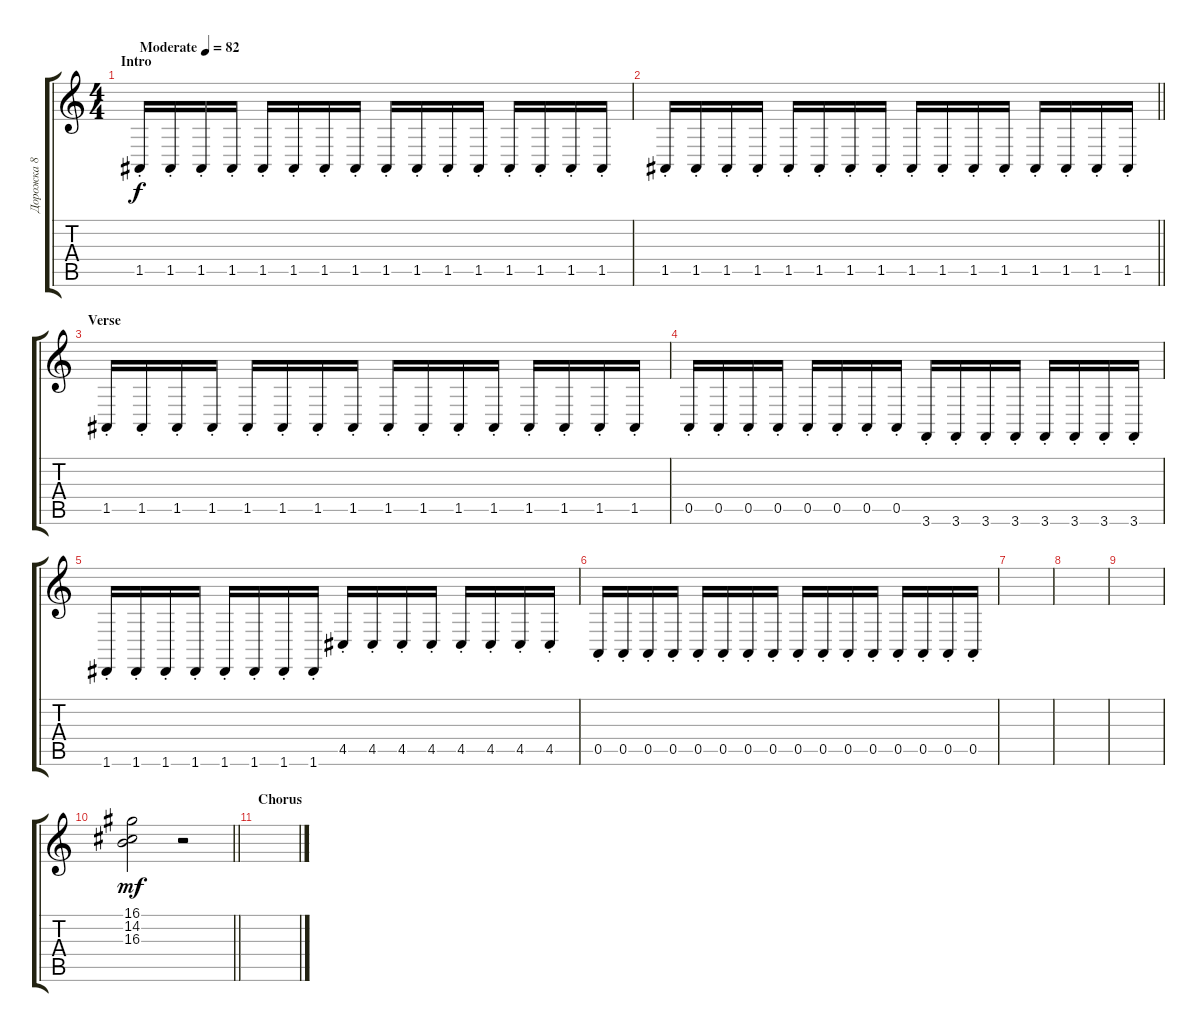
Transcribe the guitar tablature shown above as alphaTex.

\track ("Дорожка 8" "Дорожка 8") {instrument tremolostrings}
\staff {score tabs}
\tuning (E4 B3 G3 D3 A2 D2) {hide}
\ts (4 4)
\section ("" "Intro")
\tempo (82 "Moderate")
\tempo 78
\tempo (82 "Moderate")
\clef g2
\ks c
1.5{st}.16{dy f instrument stringensemble1} 1.5{st}.16 1.5{st}.16 1.5{st}.16 1.5{st}.16 1.5{st}.16 1.5{st}.16 1.5{st}.16 1.5{st}.16 1.5{st}.16 1.5{st}.16 1.5{st}.16 1.5{st}.16 1.5{st}.16 1.5{st}.16 1.5{st}.16 |
\barLineRight lightlight
1.5{st}.16 1.5{st}.16 1.5{st}.16 1.5{st}.16 1.5{st}.16 1.5{st}.16 1.5{st}.16 1.5{st}.16 1.5{st}.16 1.5{st}.16 1.5{st}.16 1.5{st}.16 1.5{st}.16 1.5{st}.16 1.5{st}.16 1.5{st}.16 |
\section ("" "Verse")
1.5{st}.16 1.5{st}.16 1.5{st}.16 1.5{st}.16 1.5{st}.16 1.5{st}.16 1.5{st}.16 1.5{st}.16 1.5{st}.16 1.5{st}.16 1.5{st}.16 1.5{st}.16 1.5{st}.16 1.5{st}.16 1.5{st}.16 1.5{st}.16 |
0.5{st}.16 0.5{st}.16 0.5{st}.16 0.5{st}.16 0.5{st}.16 0.5{st}.16 0.5{st}.16 0.5{st}.16 3.6{st}.16 3.6{st}.16 3.6{st}.16 3.6{st}.16 3.6{st}.16 3.6{st}.16 3.6{st}.16 3.6{st}.16 |
1.6{st}.16 1.6{st}.16 1.6{st}.16 1.6{st}.16 1.6{st}.16 1.6{st}.16 1.6{st}.16 1.6{st}.16 4.5{st}.16 4.5{st}.16 4.5{st}.16 4.5{st}.16 4.5{st}.16 4.5{st}.16 4.5{st}.16 4.5{st}.16 |
0.5{st}.16 0.5{st}.16 0.5{st}.16 0.5{st}.16 0.5{st}.16 0.5{st}.16 0.5{st}.16 0.5{st}.16 0.5{st}.16 0.5{st}.16 0.5{st}.16 0.5{st}.16 0.5{st}.16 0.5{st}.16 0.5{st}.16 0.5{st}.16 |
|
|
|
\barLineRight lightlight
(16.1 14.2 16.3).2{dy mf volume 16} r.2 |
\section ("" "Сhorus")
